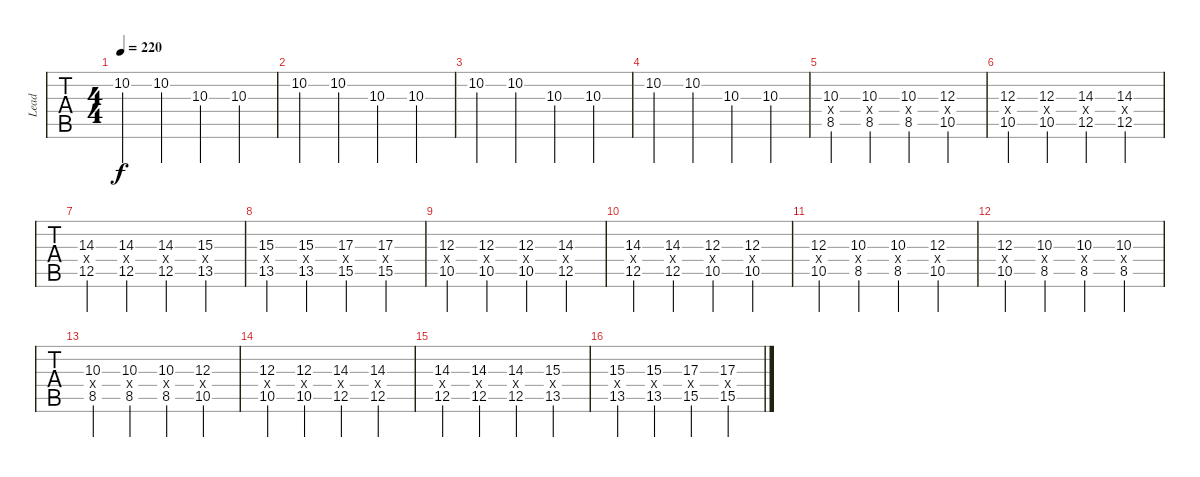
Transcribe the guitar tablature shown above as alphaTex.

\track ("Lead" "Lead") {instrument overdrivenguitar}
\staff {tabs}
\tuning (Eb4 Bb3 Gb3 Db3 Ab2 Eb2) {hide}
\ts (4 4)
\tempo 220
\clef g2
\ks c
10.2.4{dy f} 10.2.4 10.3.4 10.3.4 |
10.2.4 10.2.4 10.3.4 10.3.4 |
10.2.4 10.2.4 10.3.4 10.3.4 |
10.2.4 10.2.4 10.3.4 10.3.4 |
(10.3 0.4{x} 8.5).4 (10.3 0.4{x} 8.5).4 (10.3 0.4{x} 8.5).4 (12.3 0.4{x} 10.5).4 |
(12.3 0.4{x} 10.5).4 (12.3 0.4{x} 10.5).4 (14.3 0.4{x} 12.5).4 (14.3 0.4{x} 12.5).4 |
(14.3 0.4{x} 12.5).4 (14.3 0.4{x} 12.5).4 (14.3 0.4{x} 12.5).4 (15.3 0.4{x} 13.5).4 |
(15.3 0.4{x} 13.5).4 (15.3 0.4{x} 13.5).4 (17.3 0.4{x} 15.5).4 (17.3 0.4{x} 15.5).4 |
(12.3 0.4{x} 10.5).4 (12.3 0.4{x} 10.5).4 (12.3 0.4{x} 10.5).4 (14.3 0.4{x} 12.5).4 |
(14.3 0.4{x} 12.5).4 (14.3 0.4{x} 12.5).4 (12.3 0.4{x} 10.5).4 (12.3 0.4{x} 10.5).4 |
(12.3 0.4{x} 10.5).4 (10.3 0.4{x} 8.5).4 (10.3 0.4{x} 8.5).4 (12.3 0.4{x} 10.5).4 |
(12.3 0.4{x} 10.5).4 (10.3 0.4{x} 8.5).4 (10.3 0.4{x} 8.5).4 (10.3 0.4{x} 8.5).4 |
(10.3 0.4{x} 8.5).4 (10.3 0.4{x} 8.5).4 (10.3 0.4{x} 8.5).4 (12.3 0.4{x} 10.5).4 |
(12.3 0.4{x} 10.5).4 (12.3 0.4{x} 10.5).4 (14.3 0.4{x} 12.5).4 (14.3 0.4{x} 12.5).4 |
(14.3 0.4{x} 12.5).4 (14.3 0.4{x} 12.5).4 (14.3 0.4{x} 12.5).4 (15.3 0.4{x} 13.5).4 |
(15.3 0.4{x} 13.5).4 (15.3 0.4{x} 13.5).4 (17.3 0.4{x} 15.5).4 (17.3 0.4{x} 15.5).4
